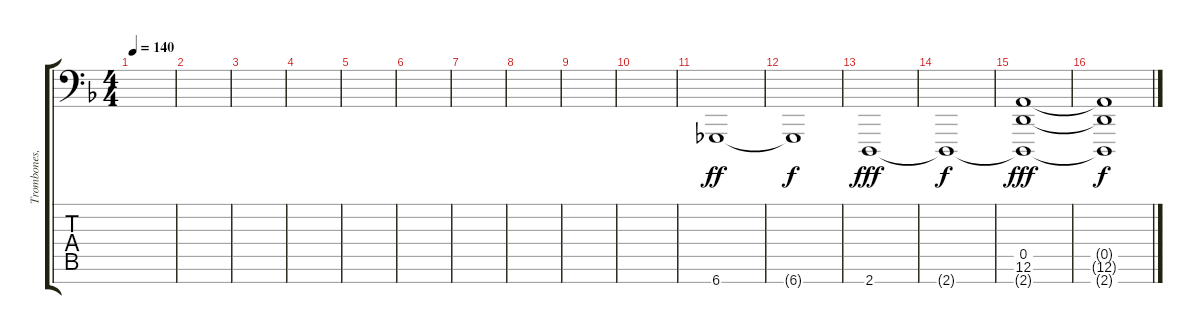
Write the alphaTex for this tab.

\track ("Trombones, Tuba" "Trombones,") {instrument trombone}
\staff {score tabs}
\tuning (E4 B3 G3 D3 D2 A1 C1) {hide}
\ts (4 4)
\tempo 140
\clef f4
\ks dminor
|
|
|
|
|
|
|
|
|
|
6.7.1{dy ff volume 6} |
6.7{t}.1{dy f} |
2.7.1{dy fff volume 12} |
2.7{t}.1{dy f} |
(0.5 12.6 2.7{t}).1{dy fff} |
(0.5{t} 12.6{t} 2.7{t}).1{dy f volume 16}
